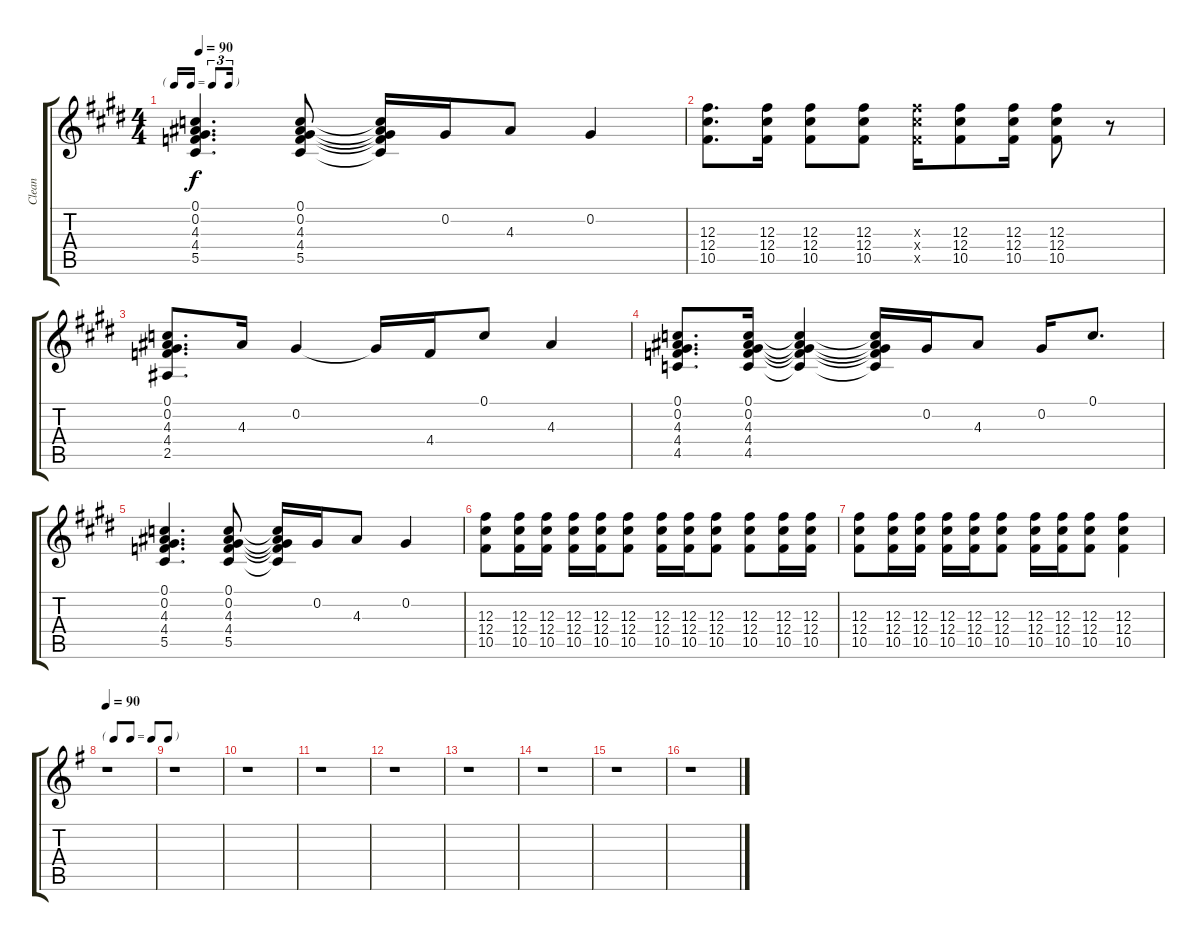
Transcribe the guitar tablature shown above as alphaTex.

\track ("Clean" "Clean") {instrument electricguitarclean}
\staff {score tabs}
\tuning (C4 Ab3 Gb3 Db3 Ab2 Eb2) {hide}
\ts (4 4)
\tf triplet16th
\tempo 90
\clef g2
\ks c#minor
(0.1 0.2 4.3 4.4 5.5).4{d dy f} (0.1 0.2 4.3 4.4 5.5).8 (0.1{t} 0.2{t} 4.3{t} 4.4{t} 5.5{t}).16 0.2.16 4.3.8 0.2.4 |
(12.3 12.4 10.5).8{d} (12.3 12.4 10.5).16 (12.3 12.4 10.5).8 (12.3 12.4 10.5).8 (12.3{x} 12.4{x} 10.5{x}).16 (12.3 12.4 10.5).8 (12.3 12.4 10.5).16 (12.3 12.4 10.5).8 r.8 |
(0.1 0.2 4.3 4.4 2.5).8{d} 4.3.16 0.2.4 0.2{t}.16 4.4.16 0.1.8 4.3.4 |
(0.1 0.2 4.3 4.4 4.5).8{d} (0.1 0.2 4.3 4.4 4.5).16 (0.1{t} 0.2{t} 4.3{t} 4.4{t} 4.5{t}).4 (0.1{t} 0.2{t} 4.3{t} 4.4{t} 4.5{t}).16 0.2.16 4.3.8 0.2.16 0.1.8{d} |
(0.1 0.2 4.3 4.4 5.5).4{d} (0.1 0.2 4.3 4.4 5.5).8 (0.1{t} 0.2{t} 4.3{t} 4.4{t} 5.5{t}).16 0.2.16 4.3.8 0.2.4 |
(12.3 12.4 10.5).8 (12.3 12.4 10.5).16 (12.3 12.4 10.5).16 (12.3 12.4 10.5).16 (12.3 12.4 10.5).16 (12.3 12.4 10.5).8 (12.3 12.4 10.5).16 (12.3 12.4 10.5).16 (12.3 12.4 10.5).8 (12.3 12.4 10.5).8 (12.3 12.4 10.5).16 (12.3 12.4 10.5).16 |
(12.3 12.4 10.5).8 (12.3 12.4 10.5).16 (12.3 12.4 10.5).16 (12.3 12.4 10.5).16 (12.3 12.4 10.5).16 (12.3 12.4 10.5).8 (12.3 12.4 10.5).16 (12.3 12.4 10.5).16 (12.3 12.4 10.5).8 (12.3 12.4 10.5).4 |
\tf none
\tempo 90
\ks g
r.1 |
r.1 |
r.1 |
r.1 |
r.1 |
r.1 |
r.1 |
r.1 |
r.1
